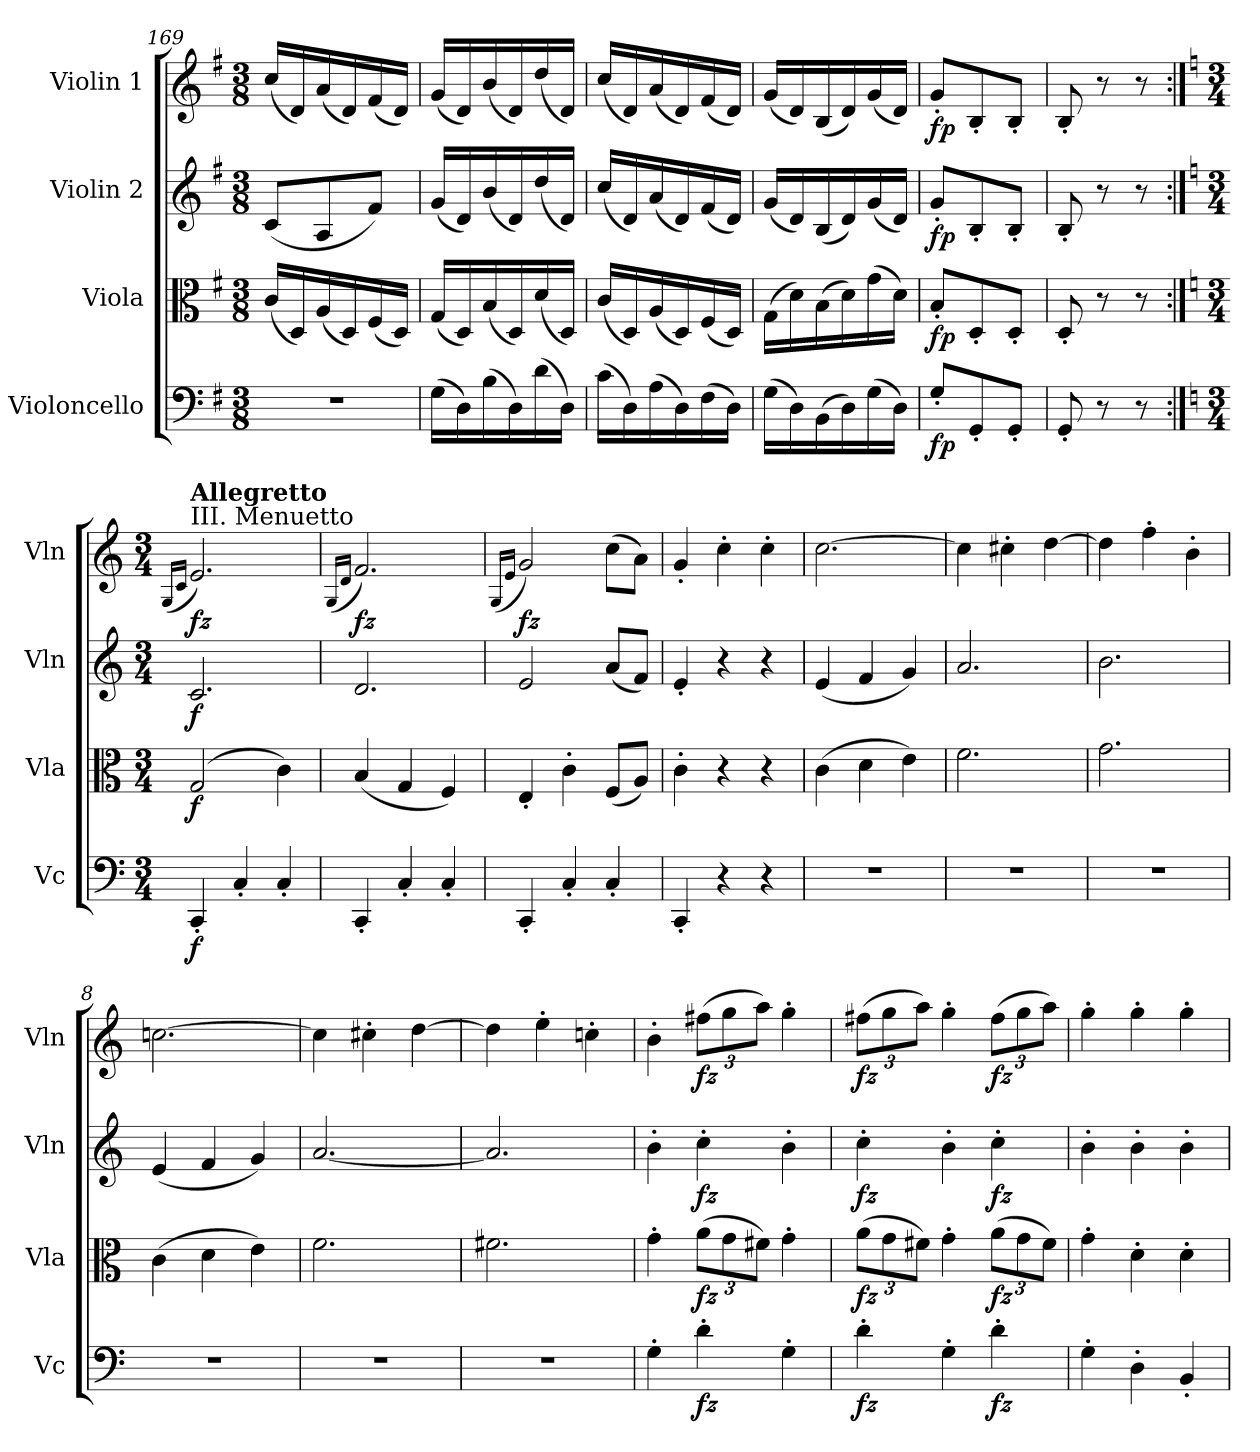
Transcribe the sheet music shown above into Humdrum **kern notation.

**kern	**dynam	**kern	**dynam	**kern	**dynam	**kern	**dynam
*part4	*part4	*part3	*part3	*part2	*part2	*part1	*part1
*staff4	*staff4	*staff3	*staff3	*staff2	*staff2	*staff1	*staff1
*I"Violoncello	*	*I"Viola	*	*I"Violin 2	*	*I"Violin 1	*
*I'Vc	*	*I'Vla	*	*I'Vln	*	*I'Vln	*
!!LO:PB:g=z
*clefF4	*	*clefC3	*	*clefG2	*	*clefG2	*
*k[f#]	*	*k[f#]	*	*k[f#]	*	*k[f#]	*
*M3/8	*	*M3/8	*	*M3/8	*	*M3/8	*
=169	=169	=169	=169	=169	=169	=169	=169
4.r	.	(16c/LL	.	(8c/L	.	(16cc/LL	.
.	.	16D/)	.	.	.	16d/)	.
.	.	(16A/	.	8A/	.	(16a/	.
.	.	16D/)	.	.	.	16d/)	.
.	.	(16F#/	.	8f#/J)	.	(16f#/	.
.	.	16D/JJ)	.	.	.	16d/JJ)	.
=170	=170	=170	=170	=170	=170	=170	=170
(16G\LL	.	(16G/LL	.	(16g/LL	.	(16g/LL	.
16D\)	.	16D/)	.	16d/)	.	16d/)	.
(16B\	.	(16B/	.	(16b/	.	(16b/	.
16D\)	.	16D/)	.	16d/)	.	16d/)	.
(16d\	.	(16d/	.	(16dd/	.	(16dd/	.
16D\JJ)	.	16D/JJ)	.	16d/JJ)	.	16d/JJ)	.
=171	=171	=171	=171	=171	=171	=171	=171
(16c\LL	.	(16c/LL	.	(16cc/LL	.	(16cc/LL	.
16D\)	.	16D/)	.	16d/)	.	16d/)	.
(16A\	.	(16A/	.	(16a/	.	(16a/	.
16D\)	.	16D/)	.	16d/)	.	16d/)	.
(16F#\	.	(16F#/	.	(16f#/	.	(16f#/	.
16D\JJ)	.	16D/JJ)	.	16d/JJ)	.	16d/JJ)	.
=172	=172	=172	=172	=172	=172	=172	=172
(16G\LL	.	(16G\LL	.	(16g/LL	.	(16g/LL	.
16D\)	.	16d\)	.	16d/)	.	16d/)	.
(16BB\	.	(16B\	.	(16B/	.	(16B/	.
16D\)	.	16d\)	.	16d/)	.	16d/)	.
(16G\	.	(16g\	.	(16g/	.	(16g/	.
16D\JJ)	.	16d\JJ)	.	16d/JJ)	.	16d/JJ)	.
=173	=173	=173	=173	=173	=173	=173	=173
!	!LO:DY:b	!	!LO:DY:b	!	!LO:DY:b	!	!LO:DY:b
8G'/L	fp	8B'/L	fp	8g'/L	fp	8g'/L	fp
8GG'/	.	8D'/	.	8B'/	.	8B'/	.
8GG'/J	.	8D'/J	.	8B'/J	.	8B'/J	.
=174	=174	=174	=174	=174	=174	=174	=174
8GG'/	.	8D'/	.	8B'/	.	8B'/	.
8r	.	8r	.	8r	.	8r	.
8r	.	8r	.	8r	.	8r	.
!!LO:PB:g=z
=1:|!	=1:|!	=1:|!	=1:|!	=1:|!	=1:|!	=1:|!	=1:|!
*k[]	*	*k[]	*	*k[]	*	*k[]	*
*M3/4	*	*M3/4	*	*M3/4	*	*M3/4	*
.	.	.	.	.	.	(16qG/LL	.
.	.	.	.	.	.	16qc/JJ	.
!	!	!	!	!	!	!LO:TX:a:t=III.  Menuetto	!
!	!	!	!	!	!	!LO:TX:a:B:t=Allegretto	!
!	!LO:DY:b	!	!LO:DY:b	!	!LO:DY:b	!	!LO:DY:b
4CC'/	f	(2G/	f	2.c/	f	2.e/)	fz
4C'/	.	.	.	.	.	.	.
4C'/	.	4c\)	.	.	.	.	.
=2	=2	=2	=2	=2	=2	=2	=2
.	.	.	.	.	.	(16qG/LL	.
.	.	.	.	.	.	16qd/JJ	.
!	!	!	!	!	!	!	!LO:DY:b
4CC'/	.	(4B/	.	2.d/	.	2.f/)	fz
4C'/	.	4G/	.	.	.	.	.
4C'/	.	4F/)	.	.	.	.	.
=3	=3	=3	=3	=3	=3	=3	=3
.	.	.	.	.	.	(16qG/LL	.
.	.	.	.	.	.	16qe/JJ	.
!	!	!	!	!	!	!	!LO:DY:b
4CC'/	.	4E'/	.	2e/	.	2g/)	fz
4C'/	.	4c'\	.	.	.	.	.
4C'/	.	(8F/L	.	(8a/L	.	(8cc\L	.
.	.	8A/J)	.	8f/J)	.	8a\J)	.
=4	=4	=4	=4	=4	=4	=4	=4
4CC'/	.	4c'\	.	4e'/	.	4g'/	.
4r	.	4r	.	4r	.	4cc'\	.
4r	.	4r	.	4r	.	4cc'\	.
=5	=5	=5	=5	=5	=5	=5	=5
2.r	.	(4c\	.	(4e/	.	[2.cc\	.
.	.	4d\	.	4f/	.	.	.
.	.	4e\)	.	4g/)	.	.	.
=6	=6	=6	=6	=6	=6	=6	=6
2.r	.	2.f\	.	2.a/	.	4cc\]	.
.	.	.	.	.	.	4cc#X'\	.
.	.	.	.	.	.	[4dd\	.
=7	=7	=7	=7	=7	=7	=7	=7
2.r	.	2.g\	.	2.b\	.	4dd\]	.
.	.	.	.	.	.	4ff'\	.
.	.	.	.	.	.	4b'\	.
=8	=8	=8	=8	=8	=8	=8	=8
2.r	.	(4c\	.	(4e/	.	[2.ccn\	.
.	.	4d\	.	4f/	.	.	.
.	.	4e\)	.	4g/)	.	.	.
=9	=9	=9	=9	=9	=9	=9	=9
2.r	.	2.f\	.	[2.a/	.	4cc\]	.
.	.	.	.	.	.	4cc#X'\	.
.	.	.	.	.	.	[4dd\	.
!!LO:LB:g=z
=10	=10	=10	=10	=10	=10	=10	=10
2.r	.	2.f#X\	.	2.a/]	.	4dd\]	.
.	.	.	.	.	.	4ee'\	.
.	.	.	.	.	.	4ccn'\	.
=11	=11	=11	=11	=11	=11	=11	=11
4G'\	.	4g'\	.	4b'\	.	4b'\	.
*	*	*Xbrackettup	*	*	*	*Xbrackettup	*
!	!LO:DY:b	!	!LO:DY:b	!	!LO:DY:b	!	!LO:DY:b
4d'\	fz	(12a\L	fz	4cc'\	fz	(12ff#X\L	fz
.	.	12g\	.	.	.	12gg\	.
.	.	12f#X\J)	.	.	.	12aa\J)	.
4G'\	.	4g'\	.	4b'\	.	4gg'\	.
=12	=12	=12	=12	=12	=12	=12	=12
!	!LO:DY:b	!	!LO:DY:b	!	!LO:DY:b	!	!LO:DY:b
4d'\	fz	(12a\L	fz	4cc'\	fz	(12ff#X\L	fz
.	.	12g\	.	.	.	12gg\	.
.	.	12f#X\J)	.	.	.	12aa\J)	.
4G'\	.	4g'\	.	4b'\	.	4gg'\	.
!	!LO:DY:b	!	!LO:DY:b	!	!LO:DY:b	!	!LO:DY:b
4d'\	fz	(12a\L	fz	4cc'\	fz	(12ff#\L	fz
.	.	12g\	.	.	.	12gg\	.
.	.	12f#\J)	.	.	.	12aa\J)	.
=13	=13	=13	=13	=13	=13	=13	=13
4G'\	.	4g'\	.	4b'\	.	4gg'\	.
4D'\	.	4d'\	.	4b'\	.	4gg'\	.
4BB'/	.	4d'\	.	4b'\	.	4gg'\	.
=	=	=	=	=	=	=	=
*-	*-	*-	*-	*-	*-	*-	*-
